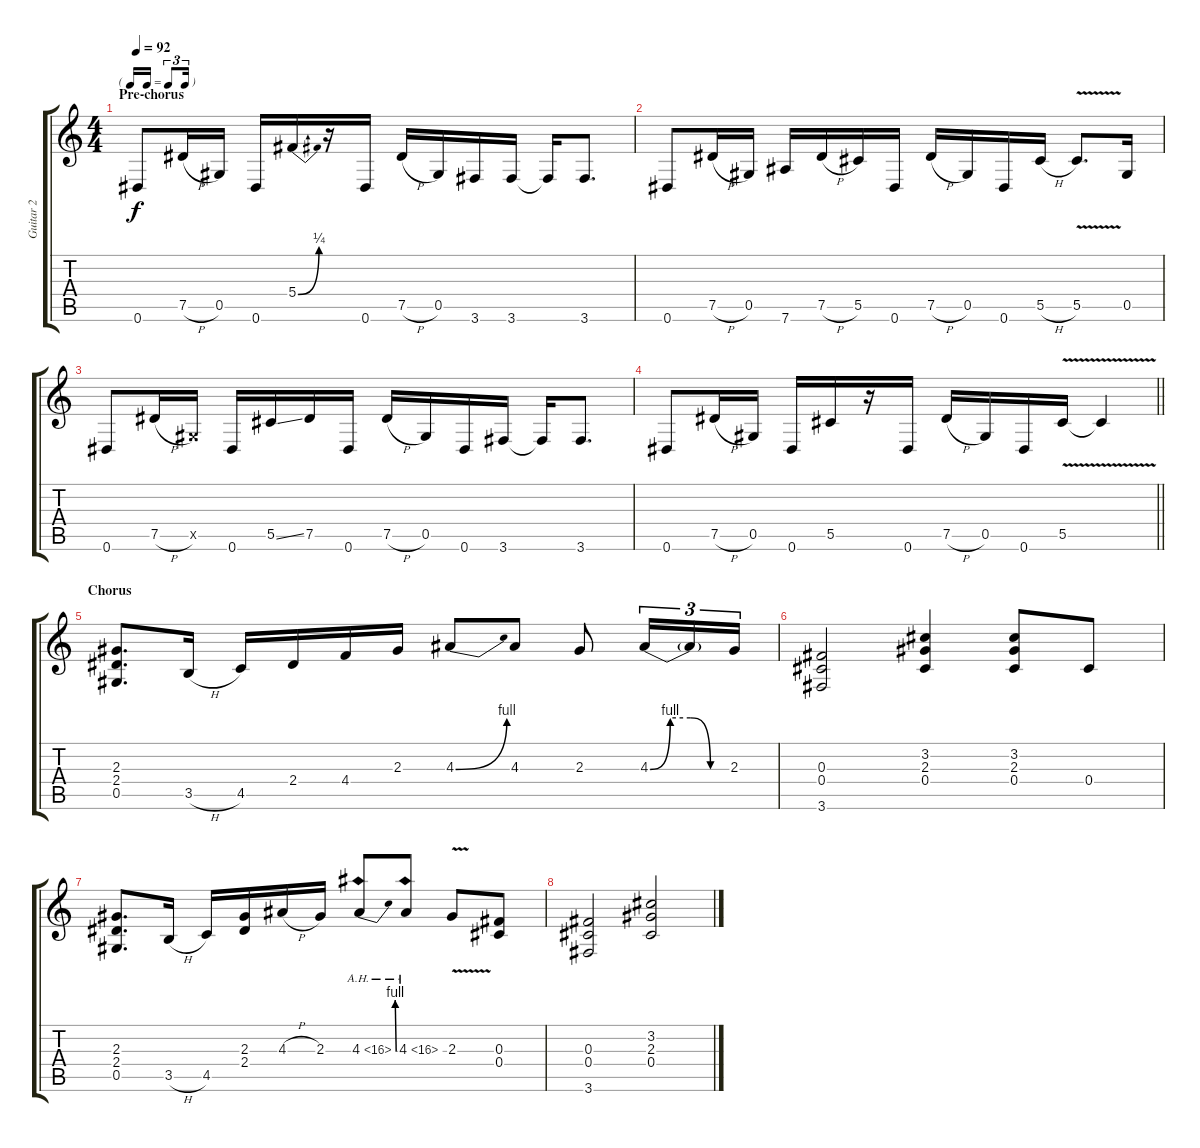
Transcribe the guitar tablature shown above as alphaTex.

\track ("Guitar 2" "Guitar 2") {instrument distortionguitar}
\staff {score tabs}
\tuning (Eb4 Bb3 Gb3 Db3 Ab2 Eb2) {hide}
\ts (4 4)
\tf triplet16th
\section ("" "Pre-chorus")
\tempo 92
\clef g2
\ks c
0.6.8{dy f} 7.5{h}.16 0.5.16 0.6.16 5.4{be (bend 0 0 60 1)}.16 r.16 0.6.16 7.5{h}.16 0.5.16 3.6.16 3.6.16 3.6{t}.16 3.6.8{d} |
0.6.8 7.5{h}.16 0.5.16 7.6.16 7.5{h}.16 5.5.16 0.6.16 7.5{h}.16 0.5.16 0.6.16 5.5{h}.16 5.5{v}.8{d} 0.5.16 |
0.6.8 7.5{h}.16 0.5{x}.16 0.6.16 5.5{ss}.16 7.5.16 0.6.16 7.5{h}.16 0.5.16 0.6.16 3.6.16 3.6{t}.16 3.6.8{d} |
\barLineRight lightlight
0.6.8 7.5{h}.16 0.5.16 0.6.16 5.5.16 r.16 0.6.16 7.5{h}.16 0.5.16 0.6.16 5.5{v}.16 5.5{t}.4 |
\section ("" "Chorus")
(2.3 2.4 0.5).8{d} 3.5{h}.16 4.5.16 2.4.16 4.4.16 2.3.16 4.3{be (bend 0 0 60 4)}.8 4.3.8 2.3.8 4.3{be (custom 0 0 15 4 30 4 45 0 60 0)}.16{tu (3 2)} 4.3{t}.16{tu (3 2)} 2.3.16{tu (3 2)} |
(0.3 0.4 3.6).2 (3.2 2.3 0.4).4 (3.2 2.3 0.4).8 0.4.8 |
(2.3 2.4 0.5).8{d} 3.5{h}.16 4.5.16 (2.3 2.4).16 4.3{h}.16 2.3.16 4.3{be (bend 0 0 60 4) ah 12}.8 4.3{ah 12}.8 2.3{v}.8 (0.3 0.4).8 |
(0.3 0.4 3.6).2 (3.2 2.3 0.4).2
